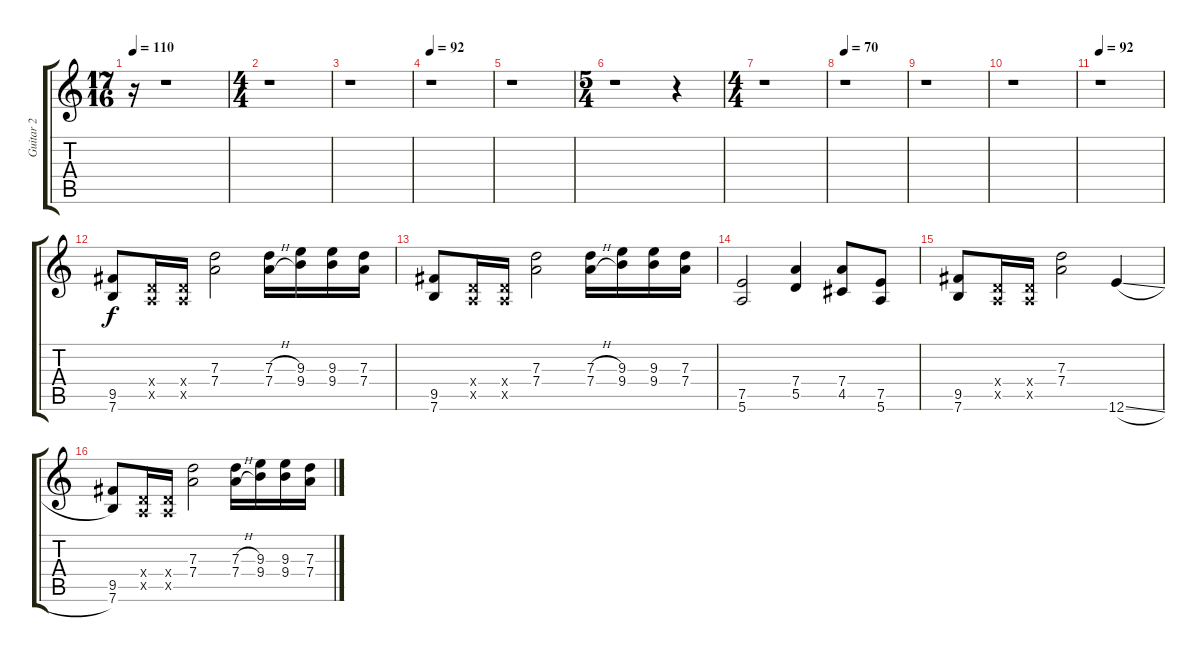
\track ("Guitar 2" "Guitar 2") {instrument overdrivenguitar}
\staff {score tabs}
\tuning (E4 B3 G3 D3 A2 E2) {hide}
\ts (17 16)
\tempo 110
\clef g2
\ks c
r.16{dy f} r.1 |
\ts (4 4)
r.1 |
r.1 |
\tempo 92
r.1 |
r.1 |
\ts (5 4)
r.1 r.4 |
\ts (4 4)
r.1 |
\tempo 70
r.1 |
r.1 |
r.1 |
\tempo 92
r.1 |
(9.5 7.6).8 (0.4{x} 0.5{x}).16 (0.4{x} 0.5{x}).16 (7.3 7.4).2 (7.3{h} 7.4{h}).16 (9.3 9.4).16 (9.3 9.4).16 (7.3 7.4).16 |
(9.5 7.6).8 (0.4{x} 0.5{x}).16 (0.4{x} 0.5{x}).16 (7.3 7.4).2 (7.3{h} 7.4{h}).16 (9.3 9.4).16 (9.3 9.4).16 (7.3 7.4).16 |
(7.5 5.6).2 (7.4 5.5).4 (7.4 4.5).8 (7.5 5.6).8 |
(9.5 7.6).8 (0.4{x} 0.5{x}).16 (0.4{x} 0.5{x}).16 (7.3 7.4).2 12.6{sl}.4 |
(9.5 7.6).8 (0.4{x} 0.5{x}).16 (0.4{x} 0.5{x}).16 (7.3 7.4).2 (7.3{h} 7.4{h}).16 (9.3 9.4).16 (9.3 9.4).16 (7.3 7.4).16
